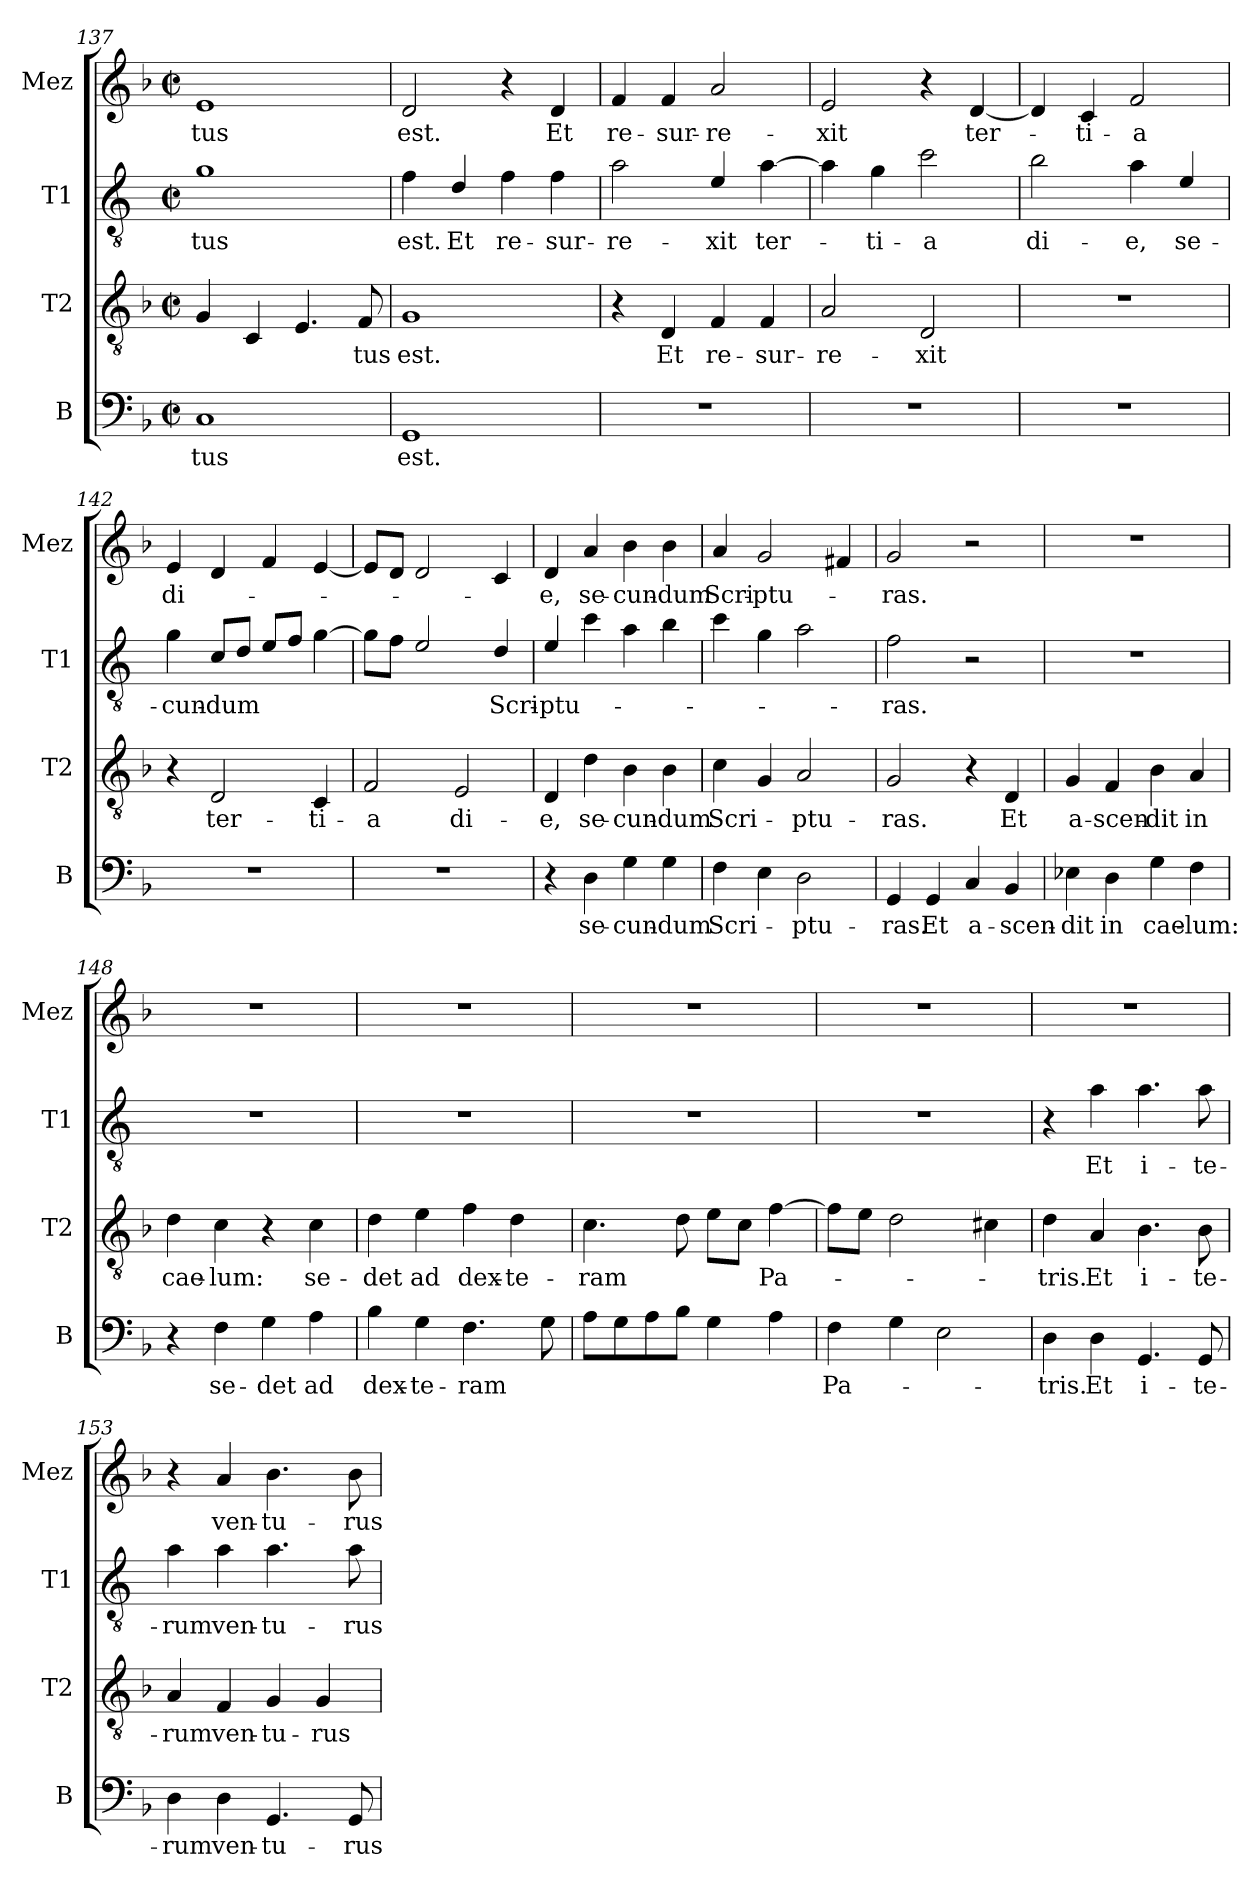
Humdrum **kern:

**kern	**text	**kern	**text	**kern	**text	**kern	**text
*part4	*part4	*part3	*part3	*part2	*part2	*part1	*part1
*staff4	*staff4	*staff3	*staff3	*staff2	*staff2	*staff1	*staff1
*I"B	*	*I"T2	*	*I"T1	*	*I"Mez	*
*I'B	*	*I'T2	*	*I'T1	*	*I'Mez	*
*clefF4	*	*clefGv2	*	*clefGv2	*	*clefG2	*
*	*	*	*	*ITrd4c7	*	*	*
*k[b-]	*	*k[b-]	*	*k[b-]	*	*k[b-]	*
*M2/2	*	*M2/2	*	*M2/2	*	*M2/2	*
*met(c|)	*	*met(c|)	*	*met(c|)	*	*met(c|)	*
=137	=137	=137	=137	=137	=137	=137	=137
!	!LO:LY:b	!	!	!	!LO:LY:b	!	!LO:LY:b
1C	-tus	4G/	.	1c	-tus	1e	-tus
.	.	4C/	.	.	.	.	.
.	.	4.E/	.	.	.	.	.
!	!	!	!LO:LY:b	!	!	!	!
.	.	8F/	-tus	.	.	.	.
=138	=138	=138	=138	=138	=138	=138	=138
*	*	*	*	*	*	*MM112	*
!	!LO:LY:b	!	!LO:LY:b	!	!LO:LY:b	!	!LO:LY:b
1GG	est.	1G	est.	4B-\	est.	2d/	est.
!	!	!	!	!	!LO:LY:b	!	!
.	.	.	.	4G/	Et	.	.
!	!	!	!	!	!LO:LY:b	!	!
.	.	.	.	4B-\	re-	4r	.
!	!	!	!	!	!LO:LY:b	!	!LO:LY:b
.	.	.	.	4B-\	-sur-	4d/	Et
!!LO:LB:g=z
=139	=139	=139	=139	=139	=139	=139	=139
!	!	!	!	!	!LO:LY:b	!	!LO:LY:b
1r	.	4r	.	2d\	-re-	4f/	re-
!	!	!	!LO:LY:b	!	!	!	!LO:LY:b
.	.	4D/	Et	.	.	4f/	-sur-
!	!	!	!LO:LY:b	!	!LO:LY:b	!	!LO:LY:b
.	.	4F/	re-	4A/	-xit	2a/	-re-
!	!	!	!LO:LY:b	!	!LO:LY:b	!	!
.	.	4F/	-sur-	[4d\	ter-	.	.
=140	=140	=140	=140	=140	=140	=140	=140
!	!	!	!LO:LY:b	!	!	!	!LO:LY:b
1r	.	2A/	-re-	4d\]	.	2e/	-xit
!	!	!	!	!	!LO:LY:b	!	!
.	.	.	.	4c\	-ti-	.	.
!	!	!	!LO:LY:b	!	!LO:LY:b	!	!
.	.	2D/	-xit	2f\	-a	4r	.
!	!	!	!	!	!	!	!LO:LY:b
.	.	.	.	.	.	[4d/	ter-
=141	=141	=141	=141	=141	=141	=141	=141
!	!	!	!	!	!LO:LY:b	!	!
1r	.	1r	.	2e\	di-	4d/]	.
!	!	!	!	!	!	!	!LO:LY:b
.	.	.	.	.	.	4c/	-ti-
!	!	!	!	!	!LO:LY:b	!	!LO:LY:b
.	.	.	.	4d\	-e,	2f/	-a
!	!	!	!	!	!LO:LY:b	!	!
.	.	.	.	4A/	se-	.	.
=142	=142	=142	=142	=142	=142	=142	=142
!	!	!	!	!	!LO:LY:b	!	!LO:LY:b
1r	.	4r	.	4c\	-cun-	4e/	di-
!	!	!	!LO:LY:b	!	!LO:LY:b	!	!
.	.	2D/	ter-	8F/L	-dum	4d/	.
.	.	.	.	8G/J	.	.	.
.	.	.	.	8A/L	.	4f/	.
.	.	.	.	8B-/J	.	.	.
!	!	!	!LO:LY:b	!	!	!	!
.	.	4C/	-ti-	[4c\	.	[4e/	.
=143	=143	=143	=143	=143	=143	=143	=143
!	!	!	!LO:LY:b	!	!	!	!
1r	.	2F/	-a	8c\L]	.	8e/L]	.
.	.	.	.	8B-\J	.	8d/J	.
.	.	.	.	2A/	.	2d/	.
!	!	!	!LO:LY:b	!	!	!	!
.	.	2E/	di-	.	.	.	.
!	!	!	!	!	!LO:LY:b	!	!
.	.	.	.	4G/	Scri-	4c/	.
!!LO:PB:g=z
=144	=144	=144	=144	=144	=144	=144	=144
!	!	!	!LO:LY:b	!	!LO:LY:b	!	!LO:LY:b
4r	.	4D/	-e,	4A/	-ptu-	4d/	-e,
!	!LO:LY:b	!	!LO:LY:b	!	!	!	!LO:LY:b
4D\	se-	4d\	se-	4f\	.	4a/	se-
!	!LO:LY:b	!	!LO:LY:b	!	!	!	!LO:LY:b
4G\	-cun-	4B-\	-cun-	4d\	.	4b-\	-cun-
!	!LO:LY:b	!	!LO:LY:b	!	!	!	!LO:LY:b
4G\	-dum	4B-\	-dum	4e\	.	4b-\	-dum
=145	=145	=145	=145	=145	=145	=145	=145
!	!LO:LY:b	!	!LO:LY:b	!	!	!	!LO:LY:b
4F\	Scri-	4c\	Scri-	4f\	.	4a/	Scri-
!	!	!	!	!	!	!	!LO:LY:b
4E\	.	4G/	.	4c\	.	2g/	-ptu-
!	!LO:LY:b	!	!LO:LY:b	!	!	!	!
2D\	-ptu-	2A/	-ptu-	2d\	.	.	.
.	.	.	.	.	.	4f#X/	.
=146	=146	=146	=146	=146	=146	=146	=146
!	!LO:LY:b	!	!LO:LY:b	!	!LO:LY:b	!	!LO:LY:b
4GG/	-ras.	2G/	-ras.	2B-\	-ras.	2g/	-ras.
!	!LO:LY:b	!	!	!	!	!	!
4GG/	Et	.	.	.	.	.	.
!	!LO:LY:b	!	!	!	!	!	!
4C/	a-	4r	.	2r	.	2r	.
!	!LO:LY:b	!	!LO:LY:b	!	!	!	!
4BB-/	-scen-	4D/	Et	.	.	.	.
=147	=147	=147	=147	=147	=147	=147	=147
!	!LO:LY:b	!	!LO:LY:b	!	!	!	!
4E-X\	-dit	4G/	a-	1r	.	1r	.
!	!LO:LY:b	!	!LO:LY:b	!	!	!	!
4D\	in	4F/	-scen-	.	.	.	.
!	!LO:LY:b	!	!LO:LY:b	!	!	!	!
4G\	cae-	4B-\	-dit	.	.	.	.
!	!LO:LY:b	!	!LO:LY:b	!	!	!	!
4F\	-lum:	4A/	in	.	.	.	.
!!LO:LB:g=z
=148	=148	=148	=148	=148	=148	=148	=148
!	!	!	!LO:LY:b	!	!	!	!
4r	.	4d\	cae-	1r	.	1r	.
!	!LO:LY:b	!	!LO:LY:b	!	!	!	!
4F\	se-	4c\	-lum:	.	.	.	.
!	!LO:LY:b	!	!	!	!	!	!
4G\	-det	4r	.	.	.	.	.
!	!LO:LY:b	!	!LO:LY:b	!	!	!	!
4A\	ad	4c\	se-	.	.	.	.
=149	=149	=149	=149	=149	=149	=149	=149
!	!LO:LY:b	!	!LO:LY:b	!	!	!	!
4B-\	dex-	4d\	-det	1r	.	1r	.
!	!LO:LY:b	!	!LO:LY:b	!	!	!	!
4G\	-te-	4e\	ad	.	.	.	.
!	!LO:LY:b	!	!LO:LY:b	!	!	!	!
4.F\	-ram	4f\	dex-	.	.	.	.
!	!	!	!LO:LY:b	!	!	!	!
.	.	4d\	-te-	.	.	.	.
8G\	.	.	.	.	.	.	.
=150	=150	=150	=150	=150	=150	=150	=150
!	!	!	!LO:LY:b	!	!	!	!
8A\L	.	4.c\	-ram	1r	.	1r	.
8G\	.	.	.	.	.	.	.
8A\	.	.	.	.	.	.	.
8B-\J	.	8d\	.	.	.	.	.
4G\	.	8e\L	.	.	.	.	.
.	.	8c\J	.	.	.	.	.
!	!	!	!LO:LY:b	!	!	!	!
4A\	.	[4f\	Pa-	.	.	.	.
=151	=151	=151	=151	=151	=151	=151	=151
!	!LO:LY:b	!	!	!	!	!	!
4F\	Pa-	8f\L]	.	1r	.	1r	.
.	.	8e\J	.	.	.	.	.
4G\	.	2d\	.	.	.	.	.
2E\	.	.	.	.	.	.	.
.	.	4c#X\	.	.	.	.	.
=152	=152	=152	=152	=152	=152	=152	=152
!	!LO:LY:b	!	!LO:LY:b	!	!	!	!
4D\	-tris.	4d\	-tris.	4r	.	1r	.
!	!LO:LY:b	!	!LO:LY:b	!	!LO:LY:b	!	!
4D\	Et	4A/	Et	4d\	Et	.	.
!	!LO:LY:b	!	!LO:LY:b	!	!LO:LY:b	!	!
4.GG/	i-	4.B-\	i-	4.d\	i-	.	.
!	!LO:LY:b	!	!LO:LY:b	!	!LO:LY:b	!	!
8GG/	-te-	8B-\	-te-	8d\	-te-	.	.
!!LO:LB:g=z
=153	=153	=153	=153	=153	=153	=153	=153
!	!LO:LY:b	!	!LO:LY:b	!	!LO:LY:b	!	!
4D\	-rum	4A/	-rum	4d\	-rum	4r	.
!	!LO:LY:b	!	!LO:LY:b	!	!LO:LY:b	!	!LO:LY:b
4D\	ven-	4F/	ven-	4d\	ven-	4a/	ven-
!	!LO:LY:b	!	!LO:LY:b	!	!LO:LY:b	!	!LO:LY:b
4.GG/	-tu-	4G/	-tu-	4.d\	-tu-	4.b-\	-tu-
!	!	!	!LO:LY:b	!	!	!	!
.	.	4G/	-rus	.	.	.	.
!	!LO:LY:b	!	!	!	!LO:LY:b	!	!LO:LY:b
8GG/	-rus	.	.	8d\	-rus	8b-\	-rus
=	=	=	=	=	=	=	=
*-	*-	*-	*-	*-	*-	*-	*-
